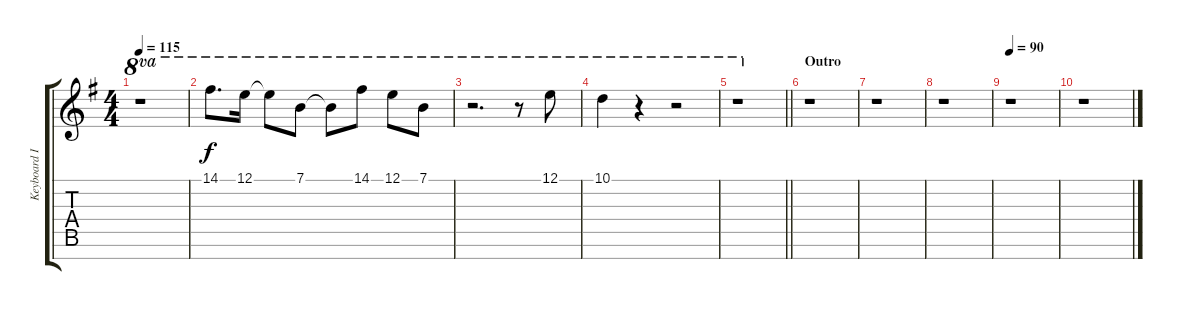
\track ("Keyboard III" "Keyboard I") {instrument vibraphone}
\staff {score tabs}
\tuning (E5 B4 G4 D4 A3 E3 B2) {hide}
\ts (4 4)
\tempo 115
\clef g2
\ks g
r.1{ot 8va dy f} |
14.1.8{d ot 8va} 12.1.16{ot 8va} 12.1{t}.8{ot 8va} 7.1.8{ot 8va} 7.1{t}.8{ot 8va} 14.1.8{ot 8va} 12.1.8{ot 8va} 7.1.8{ot 8va} |
r.2{d ot 8va} r.8{ot 8va} 12.1.8{ot 8va} |
10.1.4{ot 8va} r.4{ot 8va} r.2{ot 8va} |
\barLineRight lightlight
r.1{ot 8va} |
\section ("" "Outro")
r.1 |
r.1 |
r.1 |
\tempo 90
r.1 |
r.1
